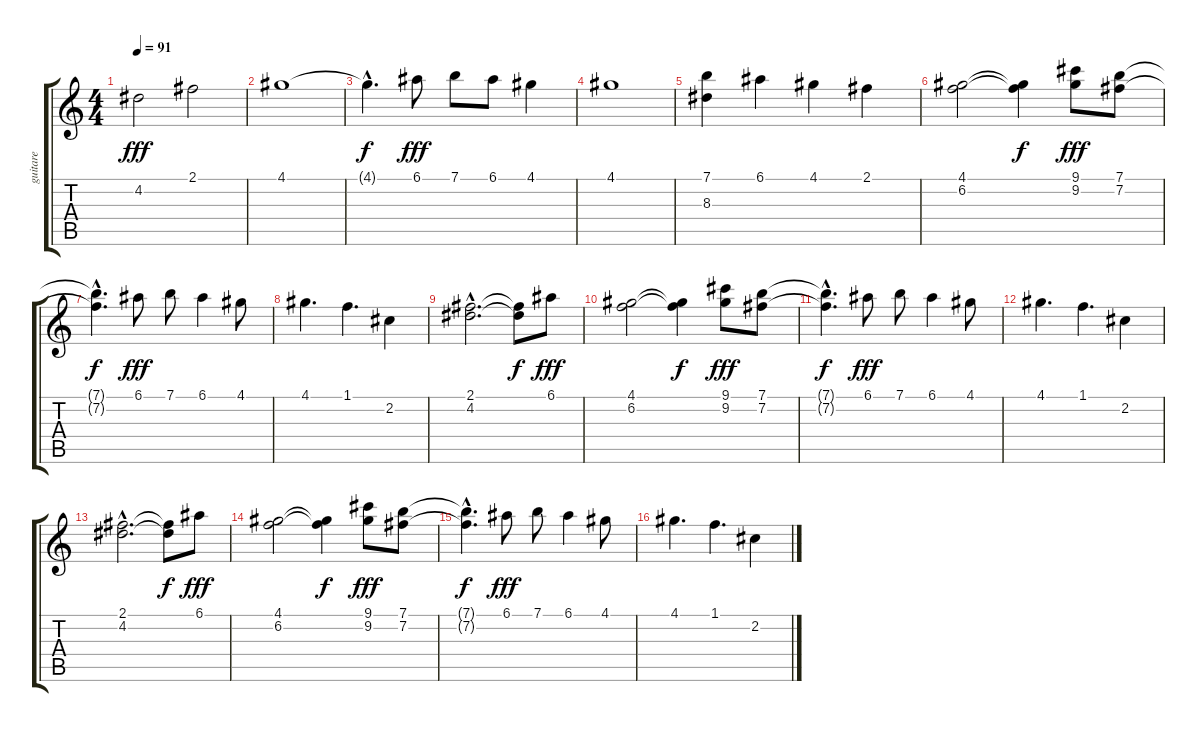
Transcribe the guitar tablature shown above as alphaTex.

\track ("guitare" "guitare") {instrument electricguitarclean}
\staff {score tabs}
\tuning (E4 B3 G3 D3 A2 E2) {hide}
\ts (4 4)
\tempo 91
\clef g2
\ks c
4.2.2{dy fff} 2.1.2 |
4.1.1 |
4.1{hac t}.4{d dy f} 6.1.8{dy fff} 7.1.8 6.1.8 4.1.4 |
4.1.1 |
(7.1 8.3).4 6.1.4 4.1.4 2.1.4 |
(4.1 6.2).2{volume 16} (4.1{t} 6.2{t}).4{dy f} (9.1 9.2).8{dy fff} (7.1 7.2).8 |
(7.1{hac t} 7.2{t}).4{d dy f} 6.1.8{dy fff} 7.1.8 6.1.4 4.1.8 |
4.1.4{d} 1.1.4{d} 2.2.4 |
(2.1{hac} 4.2{hac}).2{d} (2.1{t} 4.2{t}).8{dy f} 6.1.8{dy fff} |
(4.1 6.2).2 (4.1{t} 6.2{t}).4{dy f} (9.1 9.2).8{dy fff} (7.1 7.2).8 |
(7.1{hac t} 7.2{t}).4{d dy f} 6.1.8{dy fff} 7.1.8 6.1.4 4.1.8 |
4.1.4{d} 1.1.4{d} 2.2.4 |
(2.1{hac} 4.2{hac}).2{d} (2.1{t} 4.2{t}).8{dy f} 6.1.8{dy fff} |
(4.1 6.2).2 (4.1{t} 6.2{t}).4{dy f} (9.1 9.2).8{dy fff} (7.1 7.2).8 |
(7.1{hac t} 7.2{t}).4{d dy f} 6.1.8{dy fff} 7.1.8 6.1.4 4.1.8 |
4.1.4{d} 1.1.4{d} 2.2.4
